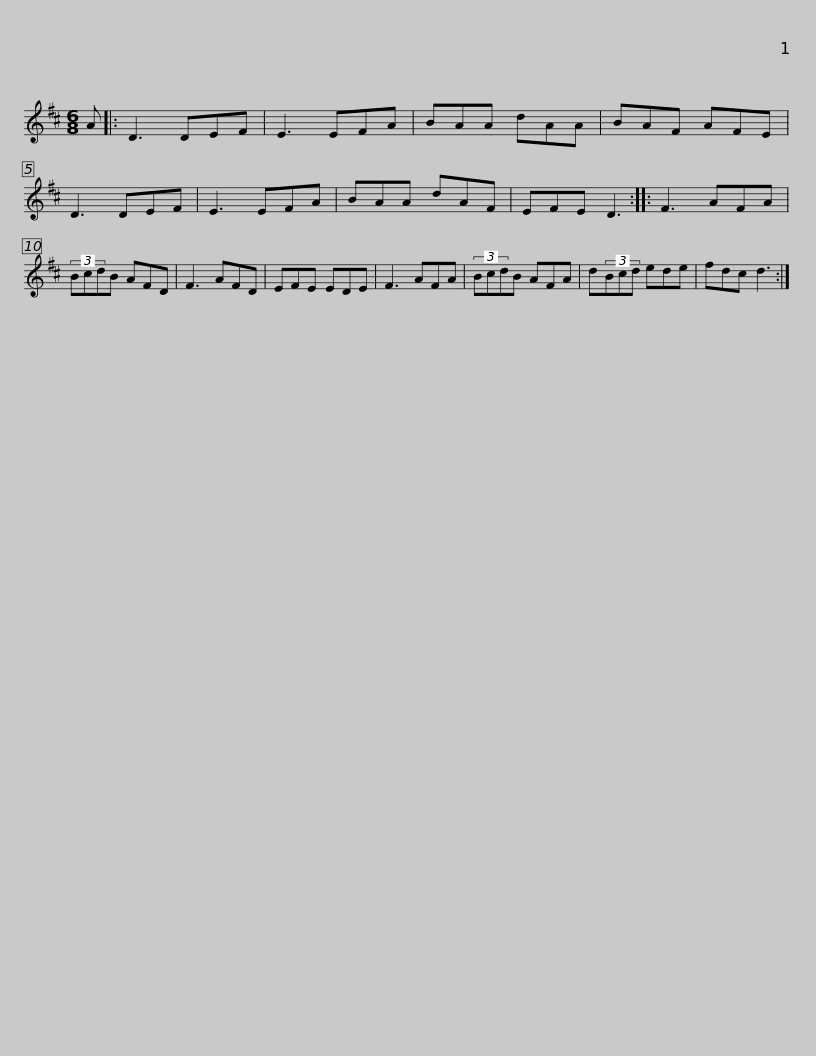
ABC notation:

X:1
L:1/8
M:6/8
I:linebreak $
K:D
V:1 treble
V:1
 A |: D3 DEF | E3 EFA | BAA dAA | BAF AFE | %5
 D3 DEF | E3 EFA | BAA dAF | EFE D3 ::$ F3 AFA | %10
 (3BcdB AFD | F3 AFD | EFE EDE | F3 AFA | (3BcdB AFA | %15
 d(3Bcd ede |$ fdc d3 :| %17
